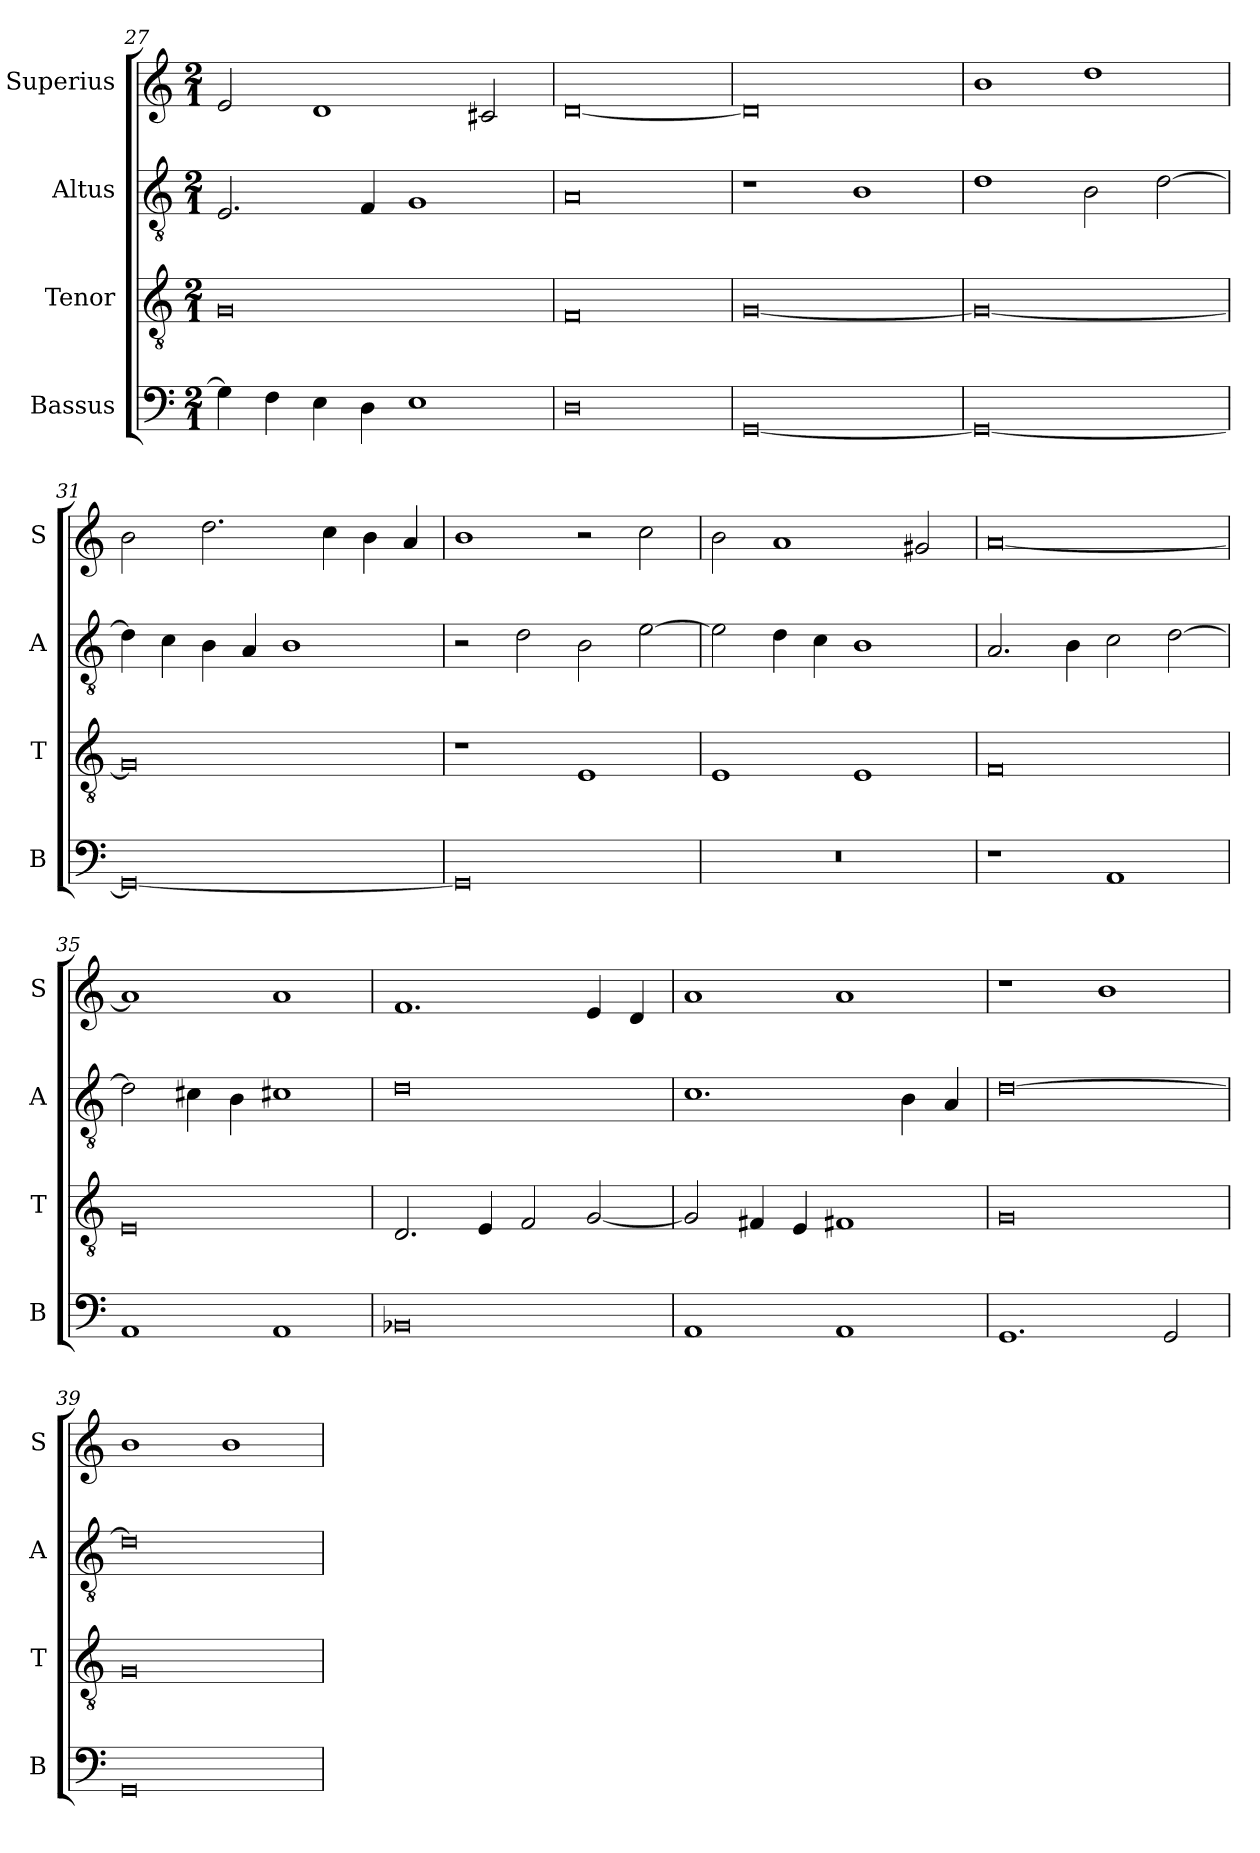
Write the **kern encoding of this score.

**kern	**kern	**kern	**kern
*part4	*part3	*part2	*part1
*staff4	*staff3	*staff2	*staff1
*I"Bassus	*I"Tenor	*I"Altus	*I"Superius
*I'B	*I'T	*I'A	*I'S
*clefF4	*clefGv2	*clefGv2	*clefG2
*k[]	*k[]	*k[]	*k[]
*M2/1	*M2/1	*M2/1	*M2/1
=27	=27	=27	=27
4G]	0G	2.E	2e
4F	.	.	.
4E	.	.	1d
4D	.	4F	.
1E	.	1G	.
.	.	.	2c#X
=28	=28	=28	=28
0D	0F	0A	[0d
=29	=29	=29	=29
[0GG	[0G	1r	0d]
.	.	1B	.
=30	=30	=30	=30
0GG_	0G_	1d	1b
.	.	2B	1dd
.	.	[2d	.
=31	=31	=31	=31
0GG_	0G]	4d]	2b
.	.	4c	.
.	.	4B	2.dd
.	.	4A	.
.	.	1B	.
.	.	.	4cc
.	.	.	4b
.	.	.	4a
=32	=32	=32	=32
0GG]	1r	2r	1b
.	.	2d	.
.	1E	2B	2r
.	.	[2e	2cc
=33	=33	=33	=33
0r	1E	2e]	2b
.	.	4d	1a
.	.	4c	.
.	1E	1B	.
.	.	.	2g#X
=34	=34	=34	=34
1r	0F	2.A	[0a
.	.	4B	.
1AA	.	2c	.
.	.	[2d	.
=35	=35	=35	=35
1AA	0E	2d]	1a]
.	.	4c#X	.
.	.	4B	.
1AA	.	1c#X	1a
=36	=36	=36	=36
0BB-X	2.D	0d	1.f
.	4E	.	.
.	2F	.	.
.	[2G	.	4e
.	.	.	4d
=37	=37	=37	=37
1AA	2G]	1.c	1a
.	4F#X	.	.
.	4E	.	.
1AA	1F#X	.	1a
.	.	4B	.
.	.	4A	.
=38	=38	=38	=38
1.GG	0G	[0d	1r
.	.	.	1b
2GG	.	.	.
=39	=39	=39	=39
0GG	0G	0d]	1b
.	.	.	1b
=	=	=	=
*-	*-	*-	*-
